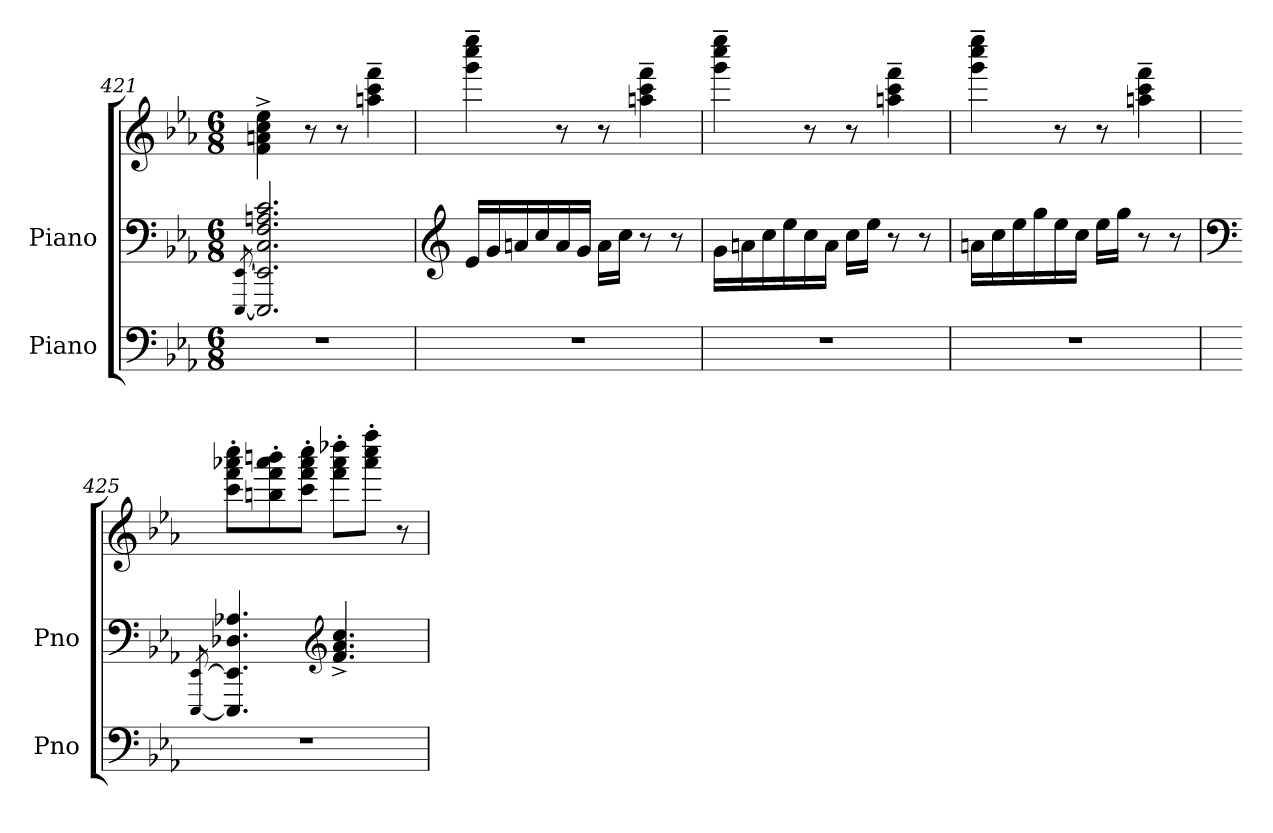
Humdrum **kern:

**kern	**kern	**kern
*part2	*part1	*part1
*staff3	*staff2	*staff1
*I"Piano	*I"Piano	*
*I'Pno	*I'Pno	*
!!LO:LB:g=z
*clefF4	*clefF4	*clefG2
*k[b-e-a-]	*k[b-e-a-]	*k[b-e-a-]
*M6/8	*M6/8	*M6/8
=421	=421	=421
.	[8qEEE-/ [8qEE-/	.
2.r	2.EEE-/] 2.EE-/] 2.C/ 2.F/ 2.An/ 2.c/	4f\^ 4an\^ 4cc\^ 4ee-\^
.	.	8r
.	.	8r
.	.	4aan\~ 4ccc\~ 4fff\~
=422	=422	=422
*	*clefG2	*
2.r	16e-/LL	4ggg\~ 4cccc\~ 4eeee-\~
.	16g/	.
.	16an/	.
.	16cc/	.
.	16a/	8r
.	16g/JJ	.
.	16a\LL	8r
.	16cc\JJ	.
.	8r	4aan\~ 4ccc\~ 4fff\~
.	8r	.
=423	=423	=423
2.r	16g\LL	4ggg\~ 4cccc\~ 4eeee-\~
.	16an\	.
.	16cc\	.
.	16ee-\	.
.	16cc\	8r
.	16a\JJ	.
.	16cc\LL	8r
.	16ee-\JJ	.
.	8r	4aan\~ 4ccc\~ 4fff\~
.	8r	.
=424	=424	=424
2.r	16an\LL	4ggg\~ 4cccc\~ 4eeee-\~
.	16cc\	.
.	16ee-\	.
.	16gg\	.
.	16ee-\	8r
.	16cc\JJ	.
.	16ee-\LL	8r
.	16gg\JJ	.
.	8r	4aan\~ 4ccc\~ 4fff\~
.	8r	.
!!LO:LB:g=z
=425	=425	=425
*	*clefF4	*
.	[8qEEE-/ [8qEE-/	.
2.r	4.EEE-/] 4.EE-/] 4.D-X/ 4.A-X/	8ccc\' 8fff\' 8aaa-X\' 8cccc\'L
.	.	8bbn\' 8fff\' 8aaa-\' 8bbbn\'
.	.	8ccc\' 8fff\' 8aaa-\' 8cccc\'J
*	*clefG2	*
.	4.f/^ 4.a-/^ 4.cc/^	8fff\' 8aaa-\' 8dddd-X\'L
.	.	8aaa-\' 8cccc\' 8ffff\'J
.	.	8r
=	=	=
*-	*-	*-
